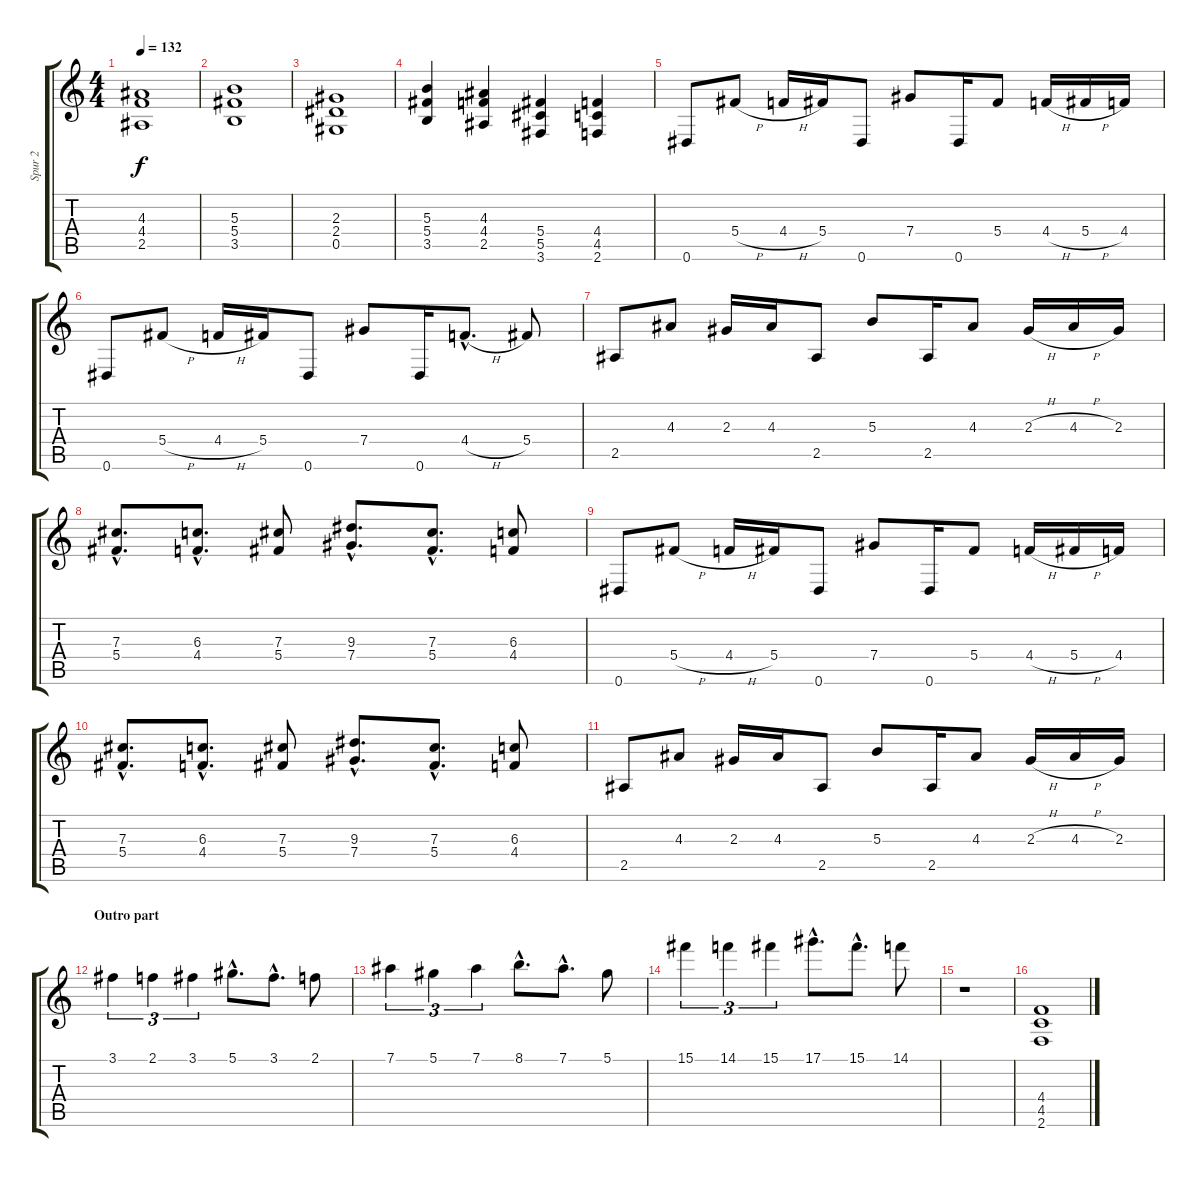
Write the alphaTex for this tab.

\track ("Spur 2" "Spur 2") {instrument distortionguitar}
\staff {score tabs}
\tuning (Eb4 Bb3 Gb3 Db3 Ab2 Eb2) {hide}
\ts (4 4)
\tempo 132
\clef g2
\ks c
(4.3 4.4 2.5).1{dy f} |
(5.3 5.4 3.5).1 |
(2.3 2.4 0.5).1 |
(5.3 5.4 3.5).4 (4.3 4.4 2.5).4 (5.4 5.5 3.6).4 (4.4 4.5 2.6).4 |
0.6.8 5.4{h}.8 4.4{h}.16 5.4.16 0.6.8 7.4.8 0.6.16 5.4.8 4.4{h}.16 5.4{h}.16 4.4.16 |
0.6.8 5.4{h}.8 4.4{h}.16 5.4.16 0.6.8 7.4.8 0.6.16 4.4{h hac}.8{d} 5.4.8 |
2.5.8 4.3.8 2.3.16 4.3.16 2.5.8 5.3.8 2.5.16 4.3.8 2.3{h}.16 4.3{h}.16 2.3.16 |
(7.3{hac} 5.4{hac}).8{d} (6.3{hac} 4.4{hac}).8{d} (7.3 5.4).8 (9.3{hac} 7.4{hac}).8{d} (7.3{hac} 5.4{hac}).8{d} (6.3 4.4).8 |
0.6.8 5.4{h}.8 4.4{h}.16 5.4.16 0.6.8 7.4.8 0.6.16 5.4.8 4.4{h}.16 5.4{h}.16 4.4.16 |
(7.3{hac} 5.4{hac}).8{d} (6.3{hac} 4.4{hac}).8{d} (7.3 5.4).8 (9.3{hac} 7.4{hac}).8{d} (7.3{hac} 5.4{hac}).8{d} (6.3 4.4).8 |
2.5.8 4.3.8 2.3.16 4.3.16 2.5.8 5.3.8 2.5.16 4.3.8 2.3{h}.16 4.3{h}.16 2.3.16 |
\section ("" "Outro part")
3.1.4{tu (3 2)} 2.1.4{tu (3 2)} 3.1.4{tu (3 2)} 5.1{hac}.8{d} 3.1{hac}.8{d} 2.1.8 |
7.1.4{tu (3 2)} 5.1.4{tu (3 2)} 7.1.4{tu (3 2)} 8.1{hac}.8{d} 7.1{hac}.8{d} 5.1.8 |
15.1.4{tu (3 2)} 14.1.4{tu (3 2)} 15.1.4{tu (3 2)} 17.1{hac}.8{d} 15.1{hac}.8{d} 14.1.8 |
r.1 |
(4.4 4.5 2.6).1
